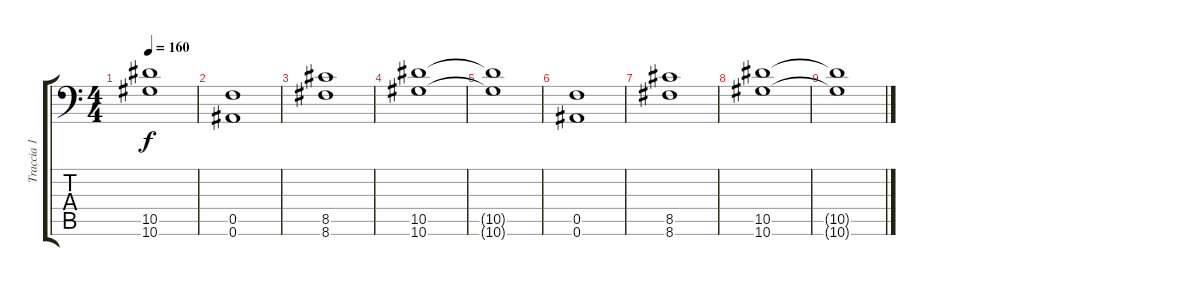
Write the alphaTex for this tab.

\track ("Traccia 1" "Traccia 1") {instrument distortionguitar}
\staff {score tabs}
\tuning (C4 G3 Eb3 Bb2 F2 Bb1) {hide}
\ts (4 4)
\tempo 160
\clef f4
\ks c
(10.5{t} 10.6{t}).1{dy f} |
(0.5 0.6).1 |
(8.5 8.6).1 |
(10.5 10.6).1 |
(10.5{t} 10.6{t}).1 |
(0.5 0.6).1 |
(8.5 8.6).1 |
(10.5 10.6).1 |
(10.5{t} 10.6{t}).1
